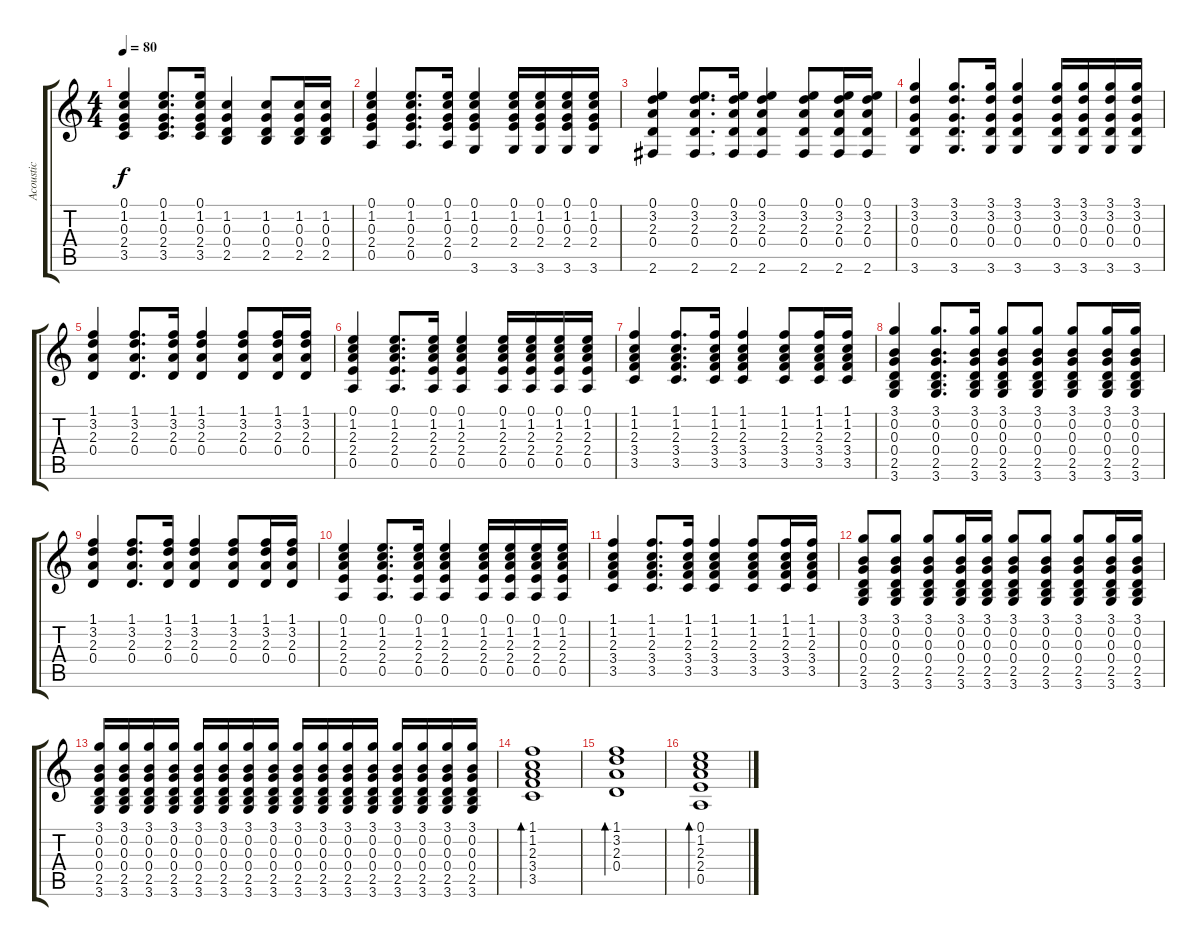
\track ("Acoustic" "Acoustic") {instrument acousticguitarsteel}
\staff {score tabs}
\tuning (E4 B3 G3 D3 A2 E2) {hide}
\ts (4 4)
\tempo 80
\clef g2
\ks c
(0.1 1.2 0.3 2.4 3.5).4{dy f} (0.1 1.2 0.3 2.4 3.5).8{d} (0.1 1.2 0.3 2.4 3.5).16 (1.2 0.3 0.4 2.5).4 (1.2 0.3 0.4 2.5).8 (1.2 0.3 0.4 2.5).16 (1.2 0.3 0.4 2.5).16 |
(0.1 1.2 0.3 2.4 0.5).4 (0.1 1.2 0.3 2.4 0.5).8{d} (0.1 1.2 0.3 2.4 0.5).16 (0.1 1.2 0.3 2.4 3.6).4 (0.1 1.2 0.3 2.4 3.6).16 (0.1 1.2 0.3 2.4 3.6).16 (0.1 1.2 0.3 2.4 3.6).16 (0.1 1.2 0.3 2.4 3.6).16 |
(0.1 3.2 2.3 0.4 2.6).4 (0.1 3.2 2.3 0.4 2.6).8{d} (0.1 3.2 2.3 0.4 2.6).16 (0.1 3.2 2.3 0.4 2.6).4 (0.1 3.2 2.3 0.4 2.6).8 (0.1 3.2 2.3 0.4 2.6).16 (0.1 3.2 2.3 0.4 2.6).16 |
(3.1 3.2 0.3 0.4 3.6).4 (3.1 3.2 0.3 0.4 3.6).8{d} (3.1 3.2 0.3 0.4 3.6).16 (3.1 3.2 0.3 0.4 3.6).4 (3.1 3.2 0.3 0.4 3.6).16 (3.1 3.2 0.3 0.4 3.6).16 (3.1 3.2 0.3 0.4 3.6).16 (3.1 3.2 0.3 0.4 3.6).16 |
(1.1 3.2 2.3 0.4).4 (1.1 3.2 2.3 0.4).8{d} (1.1 3.2 2.3 0.4).16 (1.1 3.2 2.3 0.4).4 (1.1 3.2 2.3 0.4).8 (1.1 3.2 2.3 0.4).16 (1.1 3.2 2.3 0.4).16 |
(0.1 1.2 2.3 2.4 0.5).4 (0.1 1.2 2.3 2.4 0.5).8{d} (0.1 1.2 2.3 2.4 0.5).16 (0.1 1.2 2.3 2.4 0.5).4 (0.1 1.2 2.3 2.4 0.5).16 (0.1 1.2 2.3 2.4 0.5).16 (0.1 1.2 2.3 2.4 0.5).16 (0.1 1.2 2.3 2.4 0.5).16 |
(1.1 1.2 2.3 3.4 3.5).4 (1.1 1.2 2.3 3.4 3.5).8{d} (1.1 1.2 2.3 3.4 3.5).16 (1.1 1.2 2.3 3.4 3.5).4 (1.1 1.2 2.3 3.4 3.5).8 (1.1 1.2 2.3 3.4 3.5).16 (1.1 1.2 2.3 3.4 3.5).16 |
(3.1 0.2 0.3 0.4 2.5 3.6).4 (3.1 0.2 0.3 0.4 2.5 3.6).8{d} (3.1 0.2 0.3 0.4 2.5 3.6).16 (3.1 0.2 0.3 0.4 2.5 3.6).8 (3.1 0.2 0.3 0.4 2.5 3.6).8 (3.1 0.2 0.3 0.4 2.5 3.6).8 (3.1 0.2 0.3 0.4 2.5 3.6).16 (3.1 0.2 0.3 0.4 2.5 3.6).16 |
(1.1 3.2 2.3 0.4).4 (1.1 3.2 2.3 0.4).8{d} (1.1 3.2 2.3 0.4).16 (1.1 3.2 2.3 0.4).4 (1.1 3.2 2.3 0.4).8 (1.1 3.2 2.3 0.4).16 (1.1 3.2 2.3 0.4).16 |
(0.1 1.2 2.3 2.4 0.5).4 (0.1 1.2 2.3 2.4 0.5).8{d} (0.1 1.2 2.3 2.4 0.5).16 (0.1 1.2 2.3 2.4 0.5).4 (0.1 1.2 2.3 2.4 0.5).16 (0.1 1.2 2.3 2.4 0.5).16 (0.1 1.2 2.3 2.4 0.5).16 (0.1 1.2 2.3 2.4 0.5).16 |
(1.1 1.2 2.3 3.4 3.5).4 (1.1 1.2 2.3 3.4 3.5).8{d} (1.1 1.2 2.3 3.4 3.5).16 (1.1 1.2 2.3 3.4 3.5).4 (1.1 1.2 2.3 3.4 3.5).8 (1.1 1.2 2.3 3.4 3.5).16 (1.1 1.2 2.3 3.4 3.5).16 |
(3.1 0.2 0.3 0.4 2.5 3.6).8 (3.1 0.2 0.3 0.4 2.5 3.6).8 (3.1 0.2 0.3 0.4 2.5 3.6).8 (3.1 0.2 0.3 0.4 2.5 3.6).16 (3.1 0.2 0.3 0.4 2.5 3.6).16 (3.1 0.2 0.3 0.4 2.5 3.6).8 (3.1 0.2 0.3 0.4 2.5 3.6).8 (3.1 0.2 0.3 0.4 2.5 3.6).8 (3.1 0.2 0.3 0.4 2.5 3.6).16 (3.1 0.2 0.3 0.4 2.5 3.6).16 |
(3.1 0.2 0.3 0.4 2.5 3.6).16 (3.1 0.2 0.3 0.4 2.5 3.6).16 (3.1 0.2 0.3 0.4 2.5 3.6).16 (3.1 0.2 0.3 0.4 2.5 3.6).16 (3.1 0.2 0.3 0.4 2.5 3.6).16 (3.1 0.2 0.3 0.4 2.5 3.6).16 (3.1 0.2 0.3 0.4 2.5 3.6).16 (3.1 0.2 0.3 0.4 2.5 3.6).16 (3.1 0.2 0.3 0.4 2.5 3.6).16 (3.1 0.2 0.3 0.4 2.5 3.6).16 (3.1 0.2 0.3 0.4 2.5 3.6).16 (3.1 0.2 0.3 0.4 2.5 3.6).16 (3.1 0.2 0.3 0.4 2.5 3.6).16 (3.1 0.2 0.3 0.4 2.5 3.6).16 (3.1 0.2 0.3 0.4 2.5 3.6).16 (3.1 0.2 0.3 0.4 2.5 3.6).16 |
(1.1 1.2 2.3 3.4 3.5).1{bd 240} |
(1.1 3.2 2.3 0.4).1{bd 240} |
(0.1 1.2 2.3 2.4 0.5).1{bd 240}
